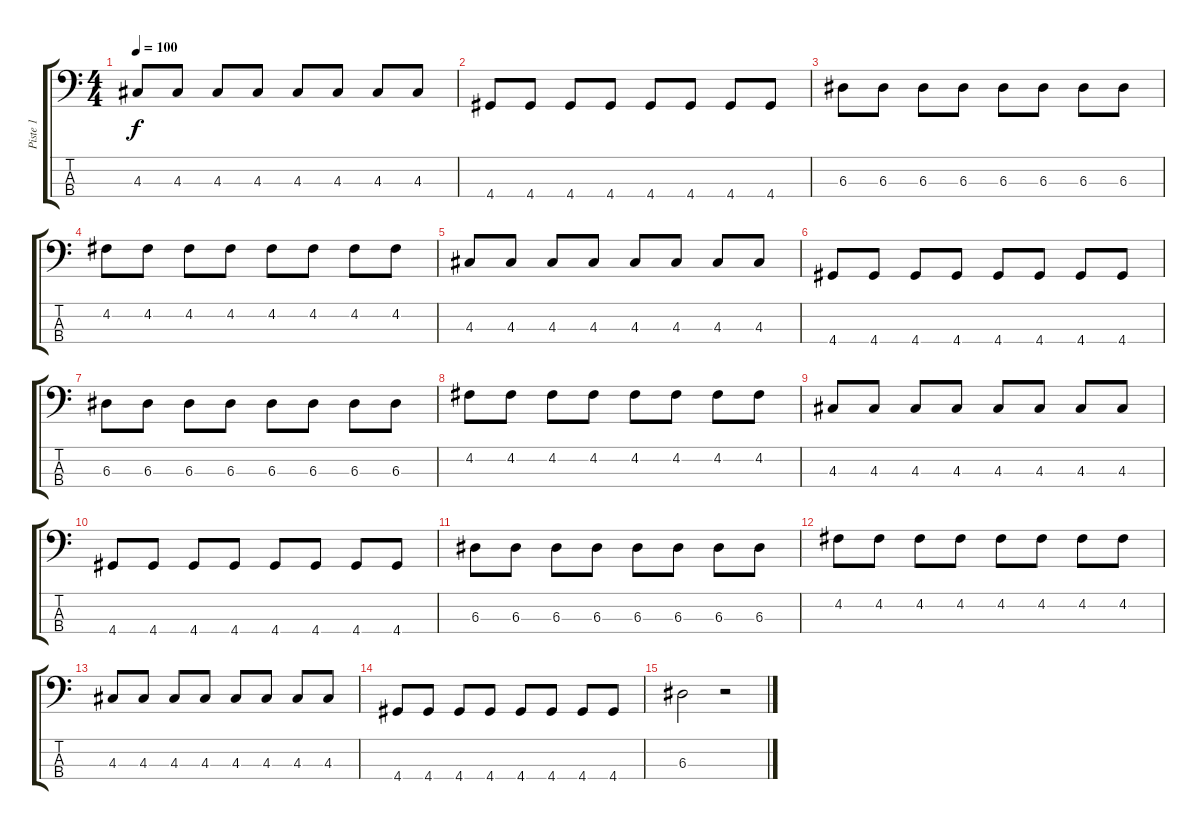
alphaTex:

\track ("Piste 1" "Piste 1") {instrument electricbassfinger}
\staff {score tabs}
\tuning (G2 D2 A1 E1) {hide}
\ts (4 4)
\tempo 100
\clef f4
\ks c
4.3.8{dy f} 4.3.8 4.3.8 4.3.8 4.3.8 4.3.8 4.3.8 4.3.8 |
4.4.8 4.4.8 4.4.8 4.4.8 4.4.8 4.4.8 4.4.8 4.4.8 |
6.3.8 6.3.8 6.3.8 6.3.8 6.3.8 6.3.8 6.3.8 6.3.8 |
4.2.8 4.2.8 4.2.8 4.2.8 4.2.8 4.2.8 4.2.8 4.2.8 |
4.3.8 4.3.8 4.3.8 4.3.8 4.3.8 4.3.8 4.3.8 4.3.8 |
4.4.8 4.4.8 4.4.8 4.4.8 4.4.8 4.4.8 4.4.8 4.4.8 |
6.3.8 6.3.8 6.3.8 6.3.8 6.3.8 6.3.8 6.3.8 6.3.8 |
4.2.8 4.2.8 4.2.8 4.2.8 4.2.8 4.2.8 4.2.8 4.2.8 |
4.3.8 4.3.8 4.3.8 4.3.8 4.3.8 4.3.8 4.3.8 4.3.8 |
4.4.8 4.4.8 4.4.8 4.4.8 4.4.8 4.4.8 4.4.8 4.4.8 |
6.3.8 6.3.8 6.3.8 6.3.8 6.3.8 6.3.8 6.3.8 6.3.8 |
4.2.8 4.2.8 4.2.8 4.2.8 4.2.8 4.2.8 4.2.8 4.2.8 |
4.3.8 4.3.8 4.3.8 4.3.8 4.3.8 4.3.8 4.3.8 4.3.8 |
4.4.8 4.4.8 4.4.8 4.4.8 4.4.8 4.4.8 4.4.8 4.4.8 |
6.3.2 r.2
